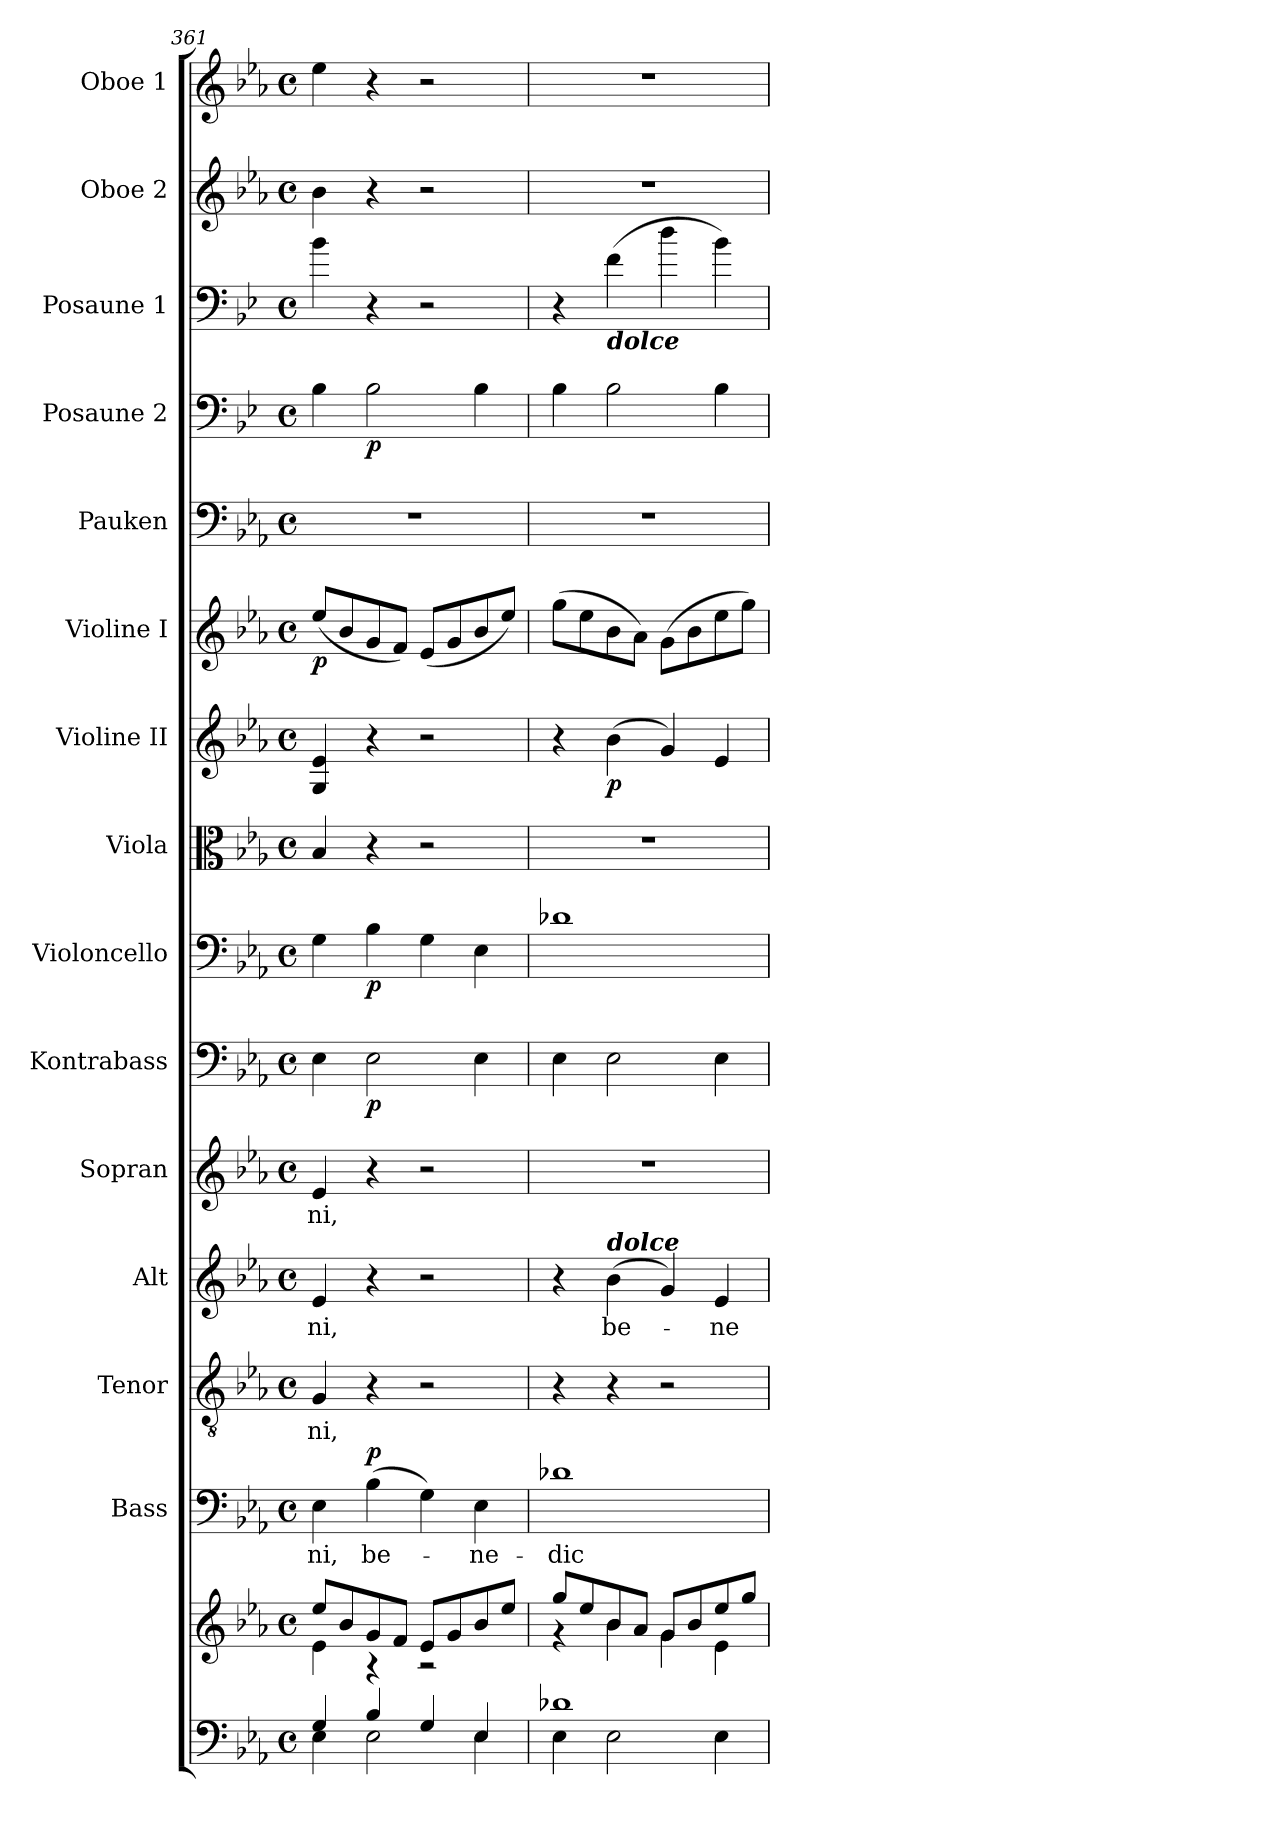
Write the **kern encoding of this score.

**kern	**kern	**kern	**text	**dynam	**kern	**text	**kern	**text	**kern	**text	**kern	**dynam	**kern	**dynam	**kern	**kern	**dynam	**kern	**dynam	**kern	**kern	**dynam	**kern	**kern	**kern
*part15	*part15	*part14	*part14	*part14	*part13	*part13	*part12	*part12	*part11	*part11	*part10	*part10	*part9	*part9	*part8	*part7	*part7	*part6	*part6	*part5	*part4	*part4	*part3	*part2	*part1
*staff16	*staff15	*staff14	*staff14	*staff14	*staff13	*staff13	*staff12	*staff12	*staff11	*staff11	*staff10	*staff10	*staff9	*staff9	*staff8	*staff7	*staff7	*staff6	*staff6	*staff5	*staff4	*staff4	*staff3	*staff2	*staff1
*	*	*I"Bass	*	*	*I"Tenor	*	*I"Alt	*	*I"Sopran	*	*I"Kontrabass	*	*I"Violoncello	*	*I"Viola	*I"Violine II	*	*I"Violine I	*	*I"Pauken	*I"Posaune 2	*	*I"Posaune 1	*I"Oboe 2	*I"Oboe 1
*	*	*I'B.	*	*	*I'T.	*	*I'A.	*	*I'S.	*	*I'Kb.	*	*I'Vc.	*	*I'Vla.	*I'Vl. II	*	*I'Vl. I	*	*I'Pk.	*I'Pos. 2	*	*I'Pos. 1	*I'Ob. 2	*I'Ob. 1
*clefF4	*clefG2	*clefF4	*	*	*clefGv2	*	*clefG2	*	*clefG2	*	*clefF4	*	*clefF4	*	*clefC3	*clefG2	*	*clefG2	*	*clefF4	*clefF4	*	*clefF4	*clefG2	*clefG2
*	*	*	*	*	*	*	*	*	*	*	*ITrd7c12	*	*	*	*	*	*	*	*	*	*ITrd4c7	*	*ITrd4c7	*	*
*k[b-e-a-]	*k[b-e-a-]	*k[b-e-a-]	*	*	*k[b-e-a-]	*	*k[b-e-a-]	*	*k[b-e-a-]	*	*k[b-e-a-]	*	*k[b-e-a-]	*	*k[b-e-a-]	*k[b-e-a-]	*	*k[b-e-a-]	*	*k[b-e-a-]	*k[b-e-a-]	*	*k[b-e-a-]	*k[b-e-a-]	*k[b-e-a-]
*E-:	*E-:	*E-:	*	*	*E-:	*	*E-:	*	*E-:	*	*E-:	*	*E-:	*	*E-:	*E-:	*	*E-:	*	*E-:	*E-:	*	*E-:	*E-:	*E-:
*M4/4	*M4/4	*M4/4	*	*	*M4/4	*	*M4/4	*	*M4/4	*	*M4/4	*	*M4/4	*	*M4/4	*M4/4	*	*M4/4	*	*M4/4	*M4/4	*	*M4/4	*M4/4	*M4/4
*met(c)	*met(c)	*met(c)	*	*	*met(c)	*	*met(c)	*	*met(c)	*	*met(c)	*	*met(c)	*	*met(c)	*met(c)	*	*met(c)	*	*met(c)	*met(c)	*	*met(c)	*met(c)	*met(c)
=361	=361	=361	=361	=361	=361	=361	=361	=361	=361	=361	=361	=361	=361	=361	=361	=361	=361	=361	=361	=361	=361	=361	=361	=361	=361
*^	*^	*	*	*	*	*	*	*	*	*	*	*	*	*	*	*	*	*	*	*	*	*	*	*	*
!	!	!	!	!	!LO:LY:b	!	!	!LO:LY:b	!	!LO:LY:b	!	!LO:LY:b	!	!	!	!	!	!	!	!	!LO:DY:b	!	!	!	!	!	!
4G/	4E-\	8ee-/L	4e-\	4E-\	-ni,	.	4G/	-ni,	4e-/	-ni,	4e-/	-ni,	4EE-\	.	4G\	.	4B-/	4G/ 4e-/	.	(<8ee-/L	p	1r	4E-\	.	4e-\	4b-\	4ee-\
.	.	8b-/	.	.	.	.	.	.	.	.	.	.	.	.	.	.	.	.	.	8b-/	.	.	.	.	.	.	.
!	!	!	!	!	!LO:LY:b	!LO:DY:a	!	!	!	!	!	!	!	!LO:DY:b	!	!LO:DY:b	!	!	!	!	!	!	!	!LO:DY:b	!	!	!
4B-/	2E-\	8g/	4rA	(>4B-\	be-	p	4r	.	4r	.	4r	.	2EE-\	p	4B-\	p	4r	4r	.	8g/	.	.	2E-\	p	4r	4r	4r
.	.	8f/J	.	.	.	.	.	.	.	.	.	.	.	.	.	.	.	.	.	8f/J)	.	.	.	.	.	.	.
4G/	.	8e-/L	2rB	4G\)	.	.	2r	.	2r	.	2r	.	.	.	4G\	.	2r	2r	.	(<8e-/L	.	.	.	.	2r	2r	2r
.	.	8g/	.	.	.	.	.	.	.	.	.	.	.	.	.	.	.	.	.	8g/	.	.	.	.	.	.	.
!	!	!	!	!	!LO:LY:b	!	!	!	!	!	!	!	!	!	!	!	!	!	!	!	!	!	!	!	!	!	!
4E-/	4E-\	8b-/	.	4E-\	-ne-	.	.	.	.	.	.	.	4EE-\	.	4E-\	.	.	.	.	8b-/	.	.	4E-\	.	.	.	.
.	.	8ee-/J	.	.	.	.	.	.	.	.	.	.	.	.	.	.	.	.	.	8ee-/J)	.	.	.	.	.	.	.
=362	=362	=362	=362	=362	=362	=362	=362	=362	=362	=362	=362	=362	=362	=362	=362	=362	=362	=362	=362	=362	=362	=362	=362	=362	=362	=362	=362
!	!	!	!	!	!LO:LY:b	!	!	!	!	!	!	!	!	!	!	!	!	!	!	!	!	!	!	!	!	!	!
1d-X	4E-\	8gg/L	4rg	1d-X	-dic-	.	4r	.	4r	.	1r	.	4EE-\	.	1d-X	.	1r	4r	.	(>8gg\L	.	1r	4E-\	.	4r	1r	1r
.	.	8ee-/	.	.	.	.	.	.	.	.	.	.	.	.	.	.	.	.	.	8ee-\	.	.	.	.	.	.	.
!	!	!	!	!	!	!	!	!	!	!	!	!	!	!	!	!	!	!	!	!	!	!	!	!	!LO:TX:b:Bi:t=dolce	!	!
!	!	!	!	!	!	!	!	!	!LO:TX:a:Bi:t=dolce	!	!	!	!	!	!	!	!	!	!	!	!	!	!	!	!	!	!
!	!	!	!	!	!	!	!	!	!	!LO:LY:b	!	!	!	!	!	!	!	!	!LO:DY:b	!	!	!	!	!	!	!	!
.	2E-\	8b-/	4b-\	.	.	.	4r	.	(>4b-\	be-	.	.	2EE-\	.	.	.	.	(>4b-\	p	8b-\	.	.	2E-\	.	(>4B-\	.	.
.	.	8a-/J	.	.	.	.	.	.	.	.	.	.	.	.	.	.	.	.	.	8a-\J)	.	.	.	.	.	.	.
.	.	8g/L	4g\	.	.	.	2r	.	4g/)	.	.	.	.	.	.	.	.	4g/)	.	(>8g\L	.	.	.	.	4g\	.	.
.	.	8b-/	.	.	.	.	.	.	.	.	.	.	.	.	.	.	.	.	.	8b-\	.	.	.	.	.	.	.
!	!	!	!	!	!	!	!	!	!	!LO:LY:b	!	!	!	!	!	!	!	!	!	!	!	!	!	!	!	!	!
.	4E-\	8ee-/	4e-\	.	.	.	.	.	4e-/	-ne-	.	.	4EE-\	.	.	.	.	4e-/	.	8ee-\	.	.	4E-\	.	4e-\)	.	.
.	.	8gg/J	.	.	.	.	.	.	.	.	.	.	.	.	.	.	.	.	.	8gg\J)	.	.	.	.	.	.	.
*v	*v	*	*	*	*	*	*	*	*	*	*	*	*	*	*	*	*	*	*	*	*	*	*	*	*	*	*
*	*v	*v	*	*	*	*	*	*	*	*	*	*	*	*	*	*	*	*	*	*	*	*	*	*	*	*
=	=	=	=	=	=	=	=	=	=	=	=	=	=	=	=	=	=	=	=	=	=	=	=	=	=
*-	*-	*-	*-	*-	*-	*-	*-	*-	*-	*-	*-	*-	*-	*-	*-	*-	*-	*-	*-	*-	*-	*-	*-	*-	*-
